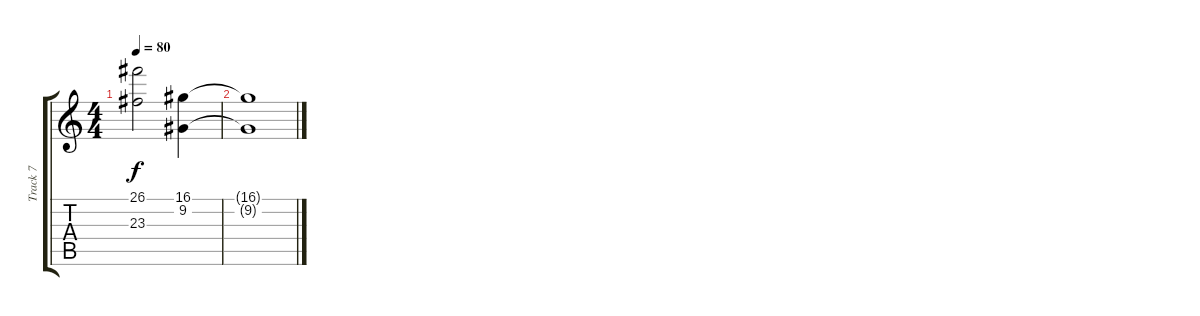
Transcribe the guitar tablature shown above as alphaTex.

\track ("Track 7" "Track 7") {instrument synthstrings1}
\staff {score tabs}
\tuning (E4 B3 G3 D3 A2 E2) {hide}
\ts (4 4)
\tempo 80
\clef g2
\ks c
(26.1{t} 23.3{t}).2{dy f} (16.1 9.2).4 |
(16.1{t} 9.2{t}).1
